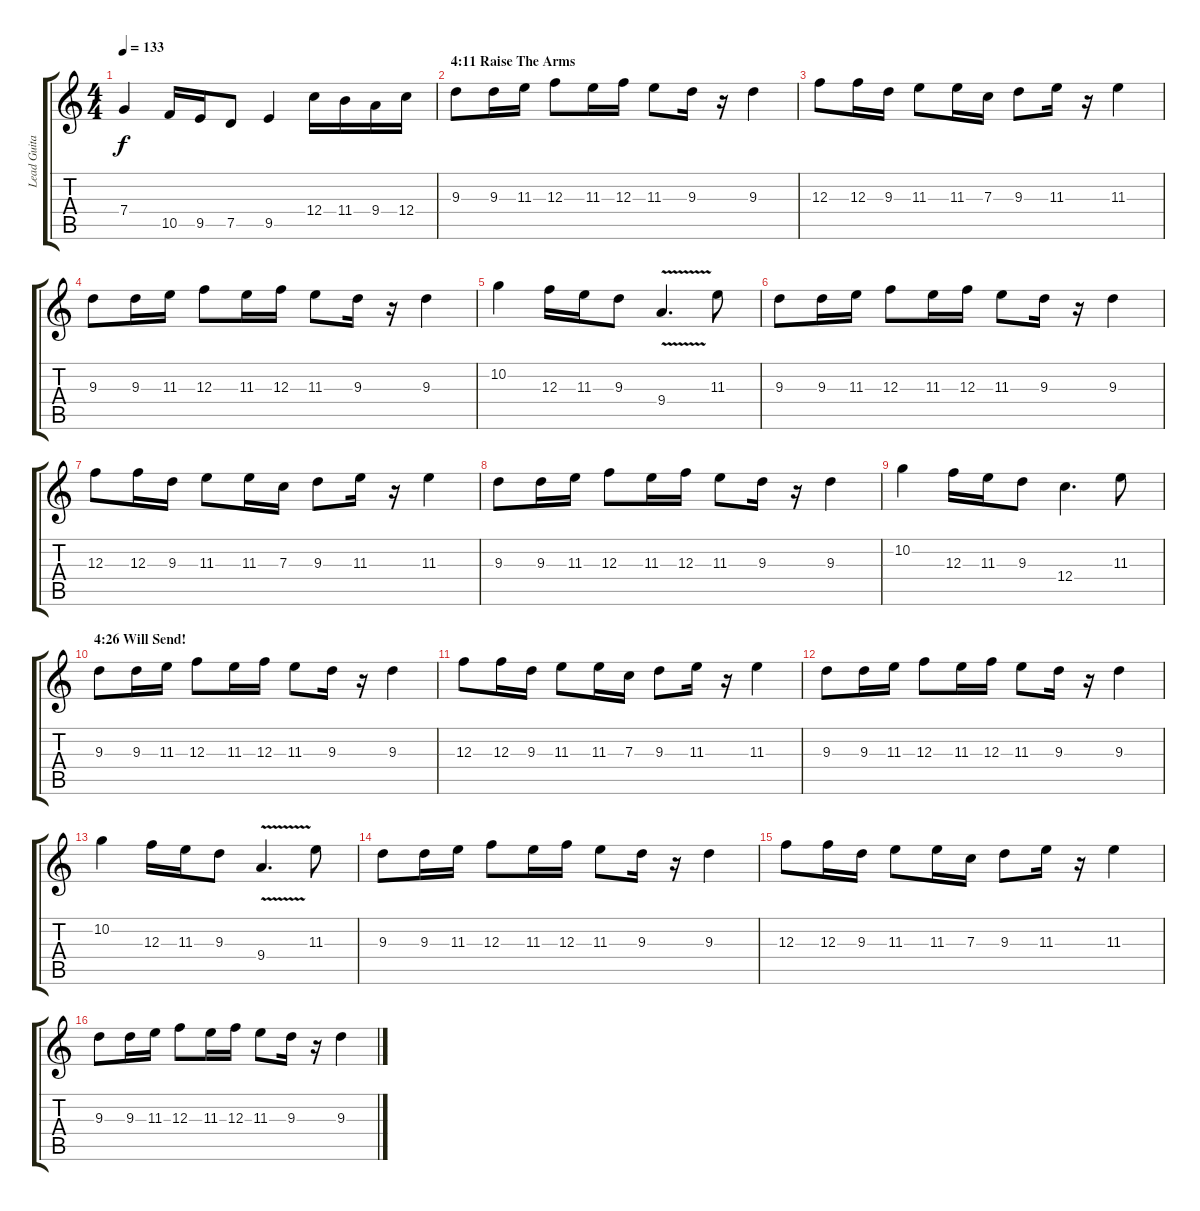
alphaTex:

\track ("Lead Guitar" "Lead Guita") {instrument distortionguitar}
\staff {score tabs}
\tuning (D4 A3 F3 C3 G2 D2) {hide}
\ts (4 4)
\tempo 133
\clef g2
\ks c
7.4.4{dy f} 10.5.16 9.5.16 7.5.8 9.5.4 12.4.16 11.4.16 9.4.16 12.4.16 |
\section ("" "4:11 Raise The Arms")
9.3.8 9.3.16 11.3.16 12.3.8 11.3.16 12.3.16 11.3.8 9.3.16 r.16 9.3.4 |
12.3.8 12.3.16 9.3.16 11.3.8 11.3.16 7.3.16 9.3.8 11.3.16 r.16 11.3.4 |
9.3.8 9.3.16 11.3.16 12.3.8 11.3.16 12.3.16 11.3.8 9.3.16 r.16 9.3.4 |
10.2.4 12.3.16 11.3.16 9.3.8 9.4{v}.4{d} 11.3.8 |
9.3.8 9.3.16 11.3.16 12.3.8 11.3.16 12.3.16 11.3.8 9.3.16 r.16 9.3.4 |
12.3.8 12.3.16 9.3.16 11.3.8 11.3.16 7.3.16 9.3.8 11.3.16 r.16 11.3.4 |
9.3.8 9.3.16 11.3.16 12.3.8 11.3.16 12.3.16 11.3.8 9.3.16 r.16 9.3.4 |
10.2.4 12.3.16 11.3.16 9.3.8 12.4.4{d} 11.3.8 |
\section ("" "4:26 Will Send!")
9.3.8 9.3.16 11.3.16 12.3.8 11.3.16 12.3.16 11.3.8 9.3.16 r.16 9.3.4 |
12.3.8 12.3.16 9.3.16 11.3.8 11.3.16 7.3.16 9.3.8 11.3.16 r.16 11.3.4 |
9.3.8 9.3.16 11.3.16 12.3.8 11.3.16 12.3.16 11.3.8 9.3.16 r.16 9.3.4 |
10.2.4 12.3.16 11.3.16 9.3.8 9.4{v}.4{d} 11.3.8 |
9.3.8 9.3.16 11.3.16 12.3.8 11.3.16 12.3.16 11.3.8 9.3.16 r.16 9.3.4 |
12.3.8 12.3.16 9.3.16 11.3.8 11.3.16 7.3.16 9.3.8 11.3.16 r.16 11.3.4 |
9.3.8 9.3.16 11.3.16 12.3.8 11.3.16 12.3.16 11.3.8 9.3.16 r.16 9.3.4
